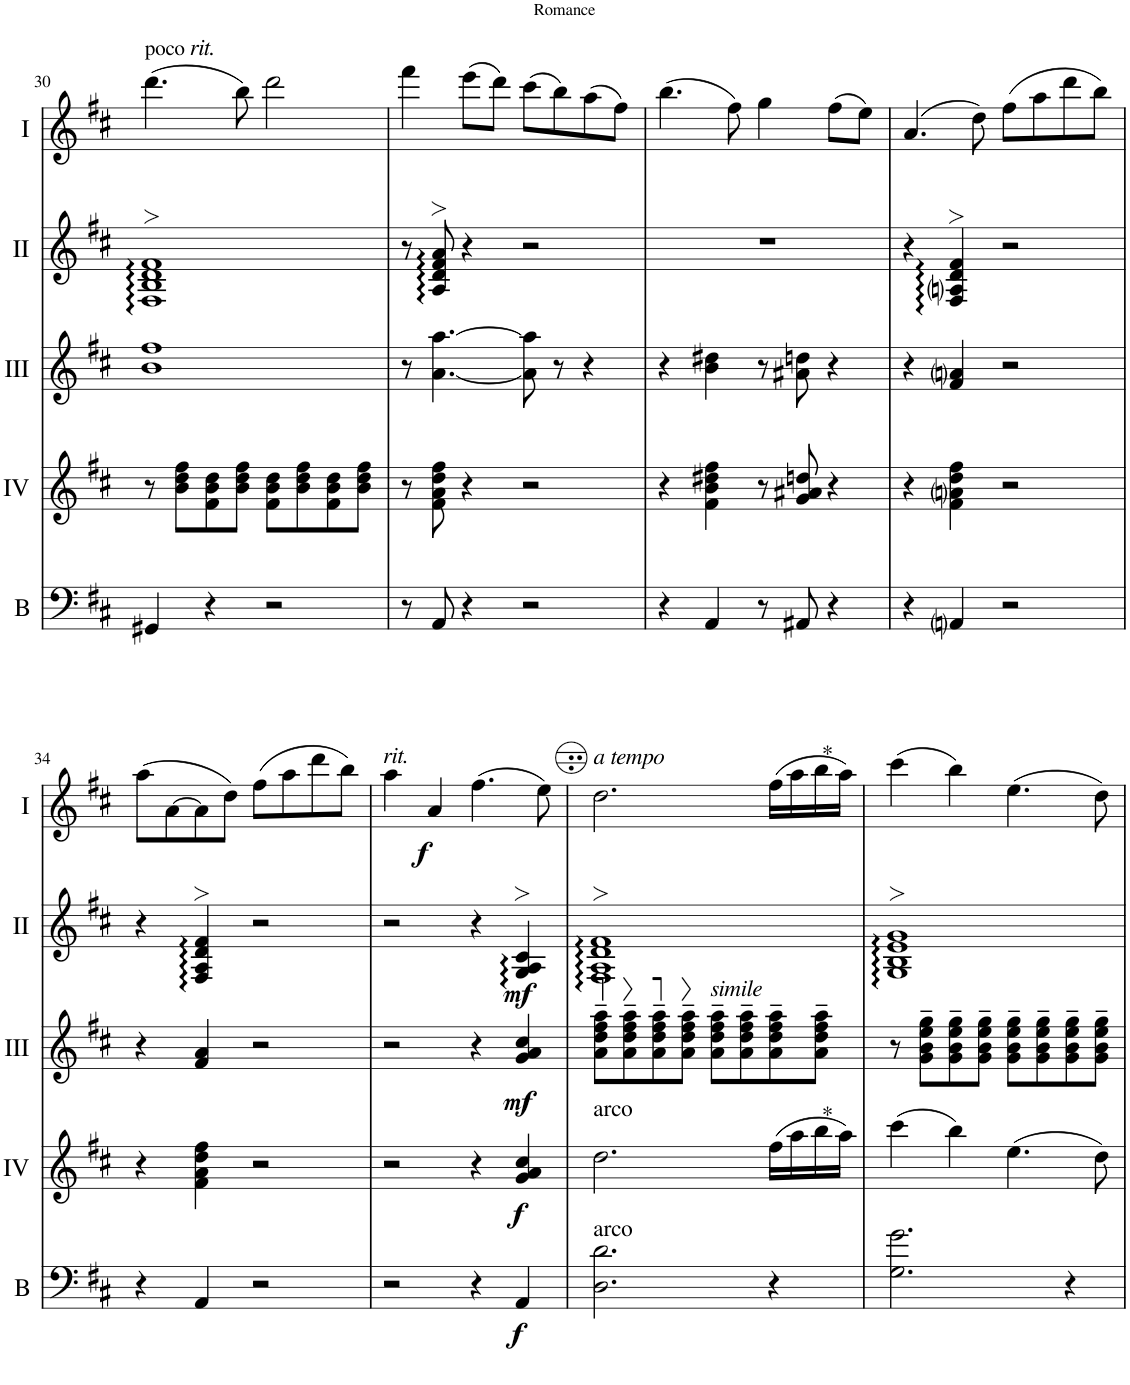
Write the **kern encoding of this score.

**kern	**dynam	**kern	**dynam	**kern	**dynam	**kern	**dynam	**kern	**dynam
*part5	*part5	*part4	*part4	*part3	*part3	*part2	*part2	*part1	*part1
*staff5	*staff5	*staff4	*staff4	*staff3	*staff3	*staff2	*staff2	*staff1	*staff1
*I"Bass	*	*I"Acc. 4	*	*I"Acc. 3	*	*I"Acc. 2	*	*I"Acc. 1	*
*I'B	*	*	*	*	*	*	*	*	*
!!LO:PB:g=z
*clefF4	*	*clefG2	*	*clefG2	*	*clefG2	*	*clefG2	*
*Trd7c12	*	*Trd7c12	*	*Trd7c12	*	*	*	*	*
*k[f#c#]	*	*k[f#c#]	*	*k[f#c#]	*	*k[f#c#]	*	*k[f#c#]	*
*M4/4	*	*M4/4	*	*M4/4	*	*M4/4	*	*M4/4	*
*met(c)	*	*met(c)	*	*met(c)	*	*met(c)	*	*met(c)	*
=30	=30	=30	=30	=30	=30	=30	=30	=30	=30
!	!	!	!	!	!	!	!	!LO:TX:a:t=poco	!
!	!	!	!	!	!	!	!	!LO:TX:a:i:t=rit.	!
4GG#X/	.	8r	.	1b 1ff#	.	1F#> 1B> 1d> 1f#>	.	(4.ddd\	.
.	.	8b\ 8dd\ 8ff#\L	.	.	.	.	.	.	.
4r	.	8f#\ 8b\ 8dd\	.	.	.	.	.	.	.
.	.	8b\ 8dd\ 8ff#\J	.	.	.	.	.	8bb\)	.
2r	.	8f#\ 8b\ 8dd\L	.	.	.	.	.	2ddd\	.
.	.	8b\ 8dd\ 8ff#\	.	.	.	.	.	.	.
.	.	8f#\ 8b\ 8dd\	.	.	.	.	.	.	.
.	.	8b\ 8dd\ 8ff#\J	.	.	.	.	.	.	.
=31	=31	=31	=31	=31	=31	=31	=31	=31	=31
8r	.	8r	.	8r	.	8r	.	4fff#\	.
8AA/	.	8f#\ 8a\ 8dd\ 8ff#\	.	[4.a\ [4.aa\	.	8A/> 8d/> 8f#/> 8a/>	.	.	.
4r	.	4r	.	.	.	4r	.	(8eee\L	.
.	.	.	.	.	.	.	.	8ddd\J)	.
2r	.	2r	.	8a\] 8aa\]	.	2r	.	(8ccc#\L	.
.	.	.	.	8r	.	.	.	8bb\)	.
.	.	.	.	4r	.	.	.	(8aa\	.
.	.	.	.	.	.	.	.	8ff#\J)	.
=32	=32	=32	=32	=32	=32	=32	=32	=32	=32
4r	.	4r	.	4r	.	1r	.	(4.bb\	.
4AA/	.	4f#\ 4b\ 4dd#X\ 4ff#\	.	4b\ 4dd#X\	.	.	.	.	.
.	.	.	.	.	.	.	.	8ff#\)	.
8r	.	8r	.	8r	.	.	.	4gg\	.
8AA#X/	.	8g/ 8a#X/ 8ddn/	.	8a#X\ 8ddn\	.	.	.	.	.
4r	.	4r	.	4r	.	.	.	(8ff#\L	.
.	.	.	.	.	.	.	.	8ee\J)	.
=33	=33	=33	=33	=33	=33	=33	=33	=33	=33
4r	.	4r	.	4r	.	4r	.	(4.a/	.
4AAni/	.	4f#\ 4ani\ 4dd\ 4ff#\	.	4f#/ 4ani/	.	4F#/> 4Ani/> 4d/> 4f#/>	.	.	.
.	.	.	.	.	.	.	.	8dd\)	.
2r	.	2r	.	2r	.	2r	.	(8ff#\L	.
.	.	.	.	.	.	.	.	8aa\	.
.	.	.	.	.	.	.	.	8ddd\	.
.	.	.	.	.	.	.	.	8bb\J)	.
!!LO:LB:g=z
=34	=34	=34	=34	=34	=34	=34	=34	=34	=34
4r	.	4r	.	4r	.	4r	.	(8aa\L	.
.	.	.	.	.	.	.	.	[8a\	.
4AA/	.	4f#\ 4a\ 4dd\ 4ff#\	.	4f#/ 4a/	.	4F#/> 4A/> 4d/> 4f#/>	.	8a\]	.
.	.	.	.	.	.	.	.	8dd\J)	.
2r	.	2r	.	2r	.	2r	.	(8ff#\L	.
.	.	.	.	.	.	.	.	8aa\	.
.	.	.	.	.	.	.	.	8ddd\	.
.	.	.	.	.	.	.	.	8bb\J)	.
=35	=35	=35	=35	=35	=35	=35	=35	=35	=35
!	!	!	!	!	!	!	!	!LO:TX:a:i:t=rit.	!
2r	.	2r	.	2r	.	2r	.	4aa\	.
!	!	!	!	!	!	!	!	!	!LO:DY:b
.	.	.	.	.	.	.	.	4a/	f
4r	.	4r	.	4r	.	4r	.	(4.ff#\	.
!	!LO:DY:b	!	!LO:DY:b	!	!LO:DY:b	!	!LO:DY:b	!	!
4AA/	f	4g/ 4a/ 4cc#/	f	4g/ 4a/ 4cc#/	mf	4G/> 4A/> 4c#/>	mf	.	.
.	.	.	.	.	.	.	.	8ee\)	.
=36	=36	=36	=36	=36	=36	=36	=36	=36	=36
!	!	!	!	!	!	!	!	!LO:TX:a:i:t=a tempo	!
!	!	!LO:TX:a:t=arco	!	!	!	!	!	!	!
!LO:TX:a:t=arco	!	!	!	!	!	!	!	!	!
2.D\ 2.d\	.	2.dd\	.	8a\~ 8dd\~ 8ff#\~ 8aa\~L	.	1F#> 1A> 1d> 1f#>	.	2.dd\	.
.	.	.	.	8a\~ 8dd\~ 8ff#\~ 8aa\~	.	.	.	.	.
.	.	.	.	8a\~ 8dd\~ 8ff#\~ 8aa\~	.	.	.	.	.
.	.	.	.	8a\~ 8dd\~ 8ff#\~ 8aa\~J	.	.	.	.	.
!	!	!	!	!LO:TX:a:i:t=simile	!	!	!	!	!
.	.	.	.	8a\~ 8dd\~ 8ff#\~ 8aa\~L	.	.	.	.	.
.	.	.	.	8a\~ 8dd\~ 8ff#\~ 8aa\~	.	.	.	.	.
4r	.	(16ff#\LL	.	8a\~ 8dd\~ 8ff#\~ 8aa\~	.	.	.	(16ff#\LL	.
.	.	16aa\	.	.	.	.	.	16aa\	.
!	!	!	!	!	!	!	!	!LO:TX:a:t=*	!
!	!	!LO:TX:a:t=*	!	!	!	!	!	!	!
.	.	16bb\	.	8a\~ 8dd\~ 8ff#\~ 8aa\~J	.	.	.	16bb\	.
.	.	16aa\JJ)	.	.	.	.	.	16aa\JJ)	.
=37	=37	=37	=37	=37	=37	=37	=37	=37	=37
2.G\ 2.g\	.	(4ccc#\	.	8r	.	1G> 1B> 1e> 1g>	.	(4ccc#\	.
.	.	.	.	8g\~ 8b\~ 8ee\~ 8gg\~L	.	.	.	.	.
.	.	4bb\)	.	8g\~ 8b\~ 8ee\~ 8gg\~	.	.	.	4bb\)	.
.	.	.	.	8g\~ 8b\~ 8ee\~ 8gg\~J	.	.	.	.	.
.	.	(4.ee\	.	8g\~ 8b\~ 8ee\~ 8gg\~L	.	.	.	(4.ee\	.
.	.	.	.	8g\~ 8b\~ 8ee\~ 8gg\~	.	.	.	.	.
4r	.	.	.	8g\~ 8b\~ 8ee\~ 8gg\~	.	.	.	.	.
.	.	8dd\)	.	8g\~ 8b\~ 8ee\~ 8gg\~J	.	.	.	8dd\)	.
=	=	=	=	=	=	=	=	=	=
*-	*-	*-	*-	*-	*-	*-	*-	*-	*-
